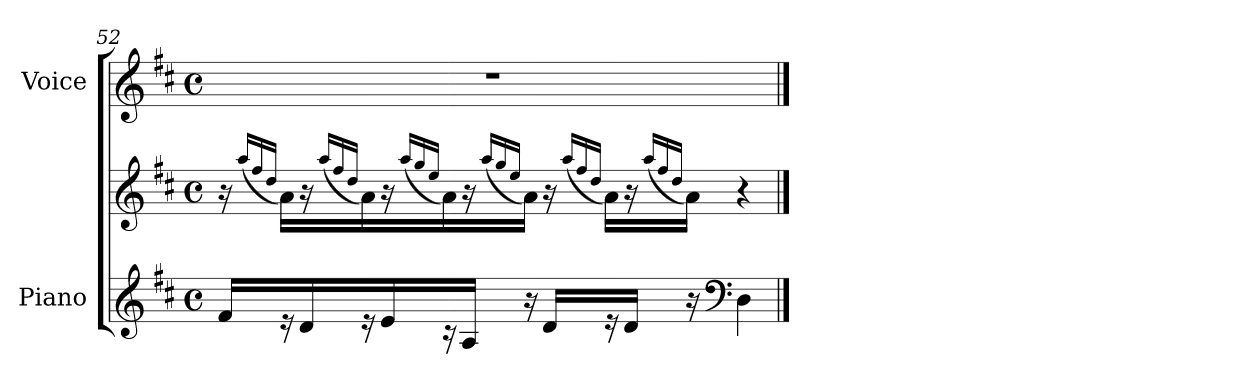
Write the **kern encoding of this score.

**kern	**kern	**kern
*part2	*part2	*part1
*staff3	*staff2	*staff1
*I"Piano	*	*I"Voice
*I'Pno	*	*
*clefG2	*clefG2	*clefG2
*k[f#c#]	*k[f#c#]	*k[f#c#]
*M4/4	*M4/4	*M4/4
*met(c)	*met(c)	*met(c)
=52	=52	=52
16f#/LL	16r	1r
.	(16qaa/LL	.
.	16qff#/	.
.	16qdd/JJ	.
16r	16a\LL)	.
16d/	16r	.
.	(16qaa/LL	.
.	16qff#/	.
.	16qdd/JJ	.
16r	16a\)	.
16e/	16r	.
.	(16qaa/LL	.
.	16qgg/	.
.	16qee/JJ	.
16r	16a\)	.
16A/JJ	16r	.
.	(16qaa/LL	.
.	16qgg/	.
.	16qee/JJ	.
16r	16a\JJ)	.
16d/LL	16r	.
.	(16qaa/LL	.
.	16qff#/	.
.	16qdd/JJ	.
16r	16a\LL)	.
16d/JJ	16r	.
.	(16qaa/LL	.
.	16qff#/	.
.	16qdd/JJ	.
16r	16a\JJ)	.
*clefF4	*	*
4D\	4r	.
==	==	==
*-	*-	*-
